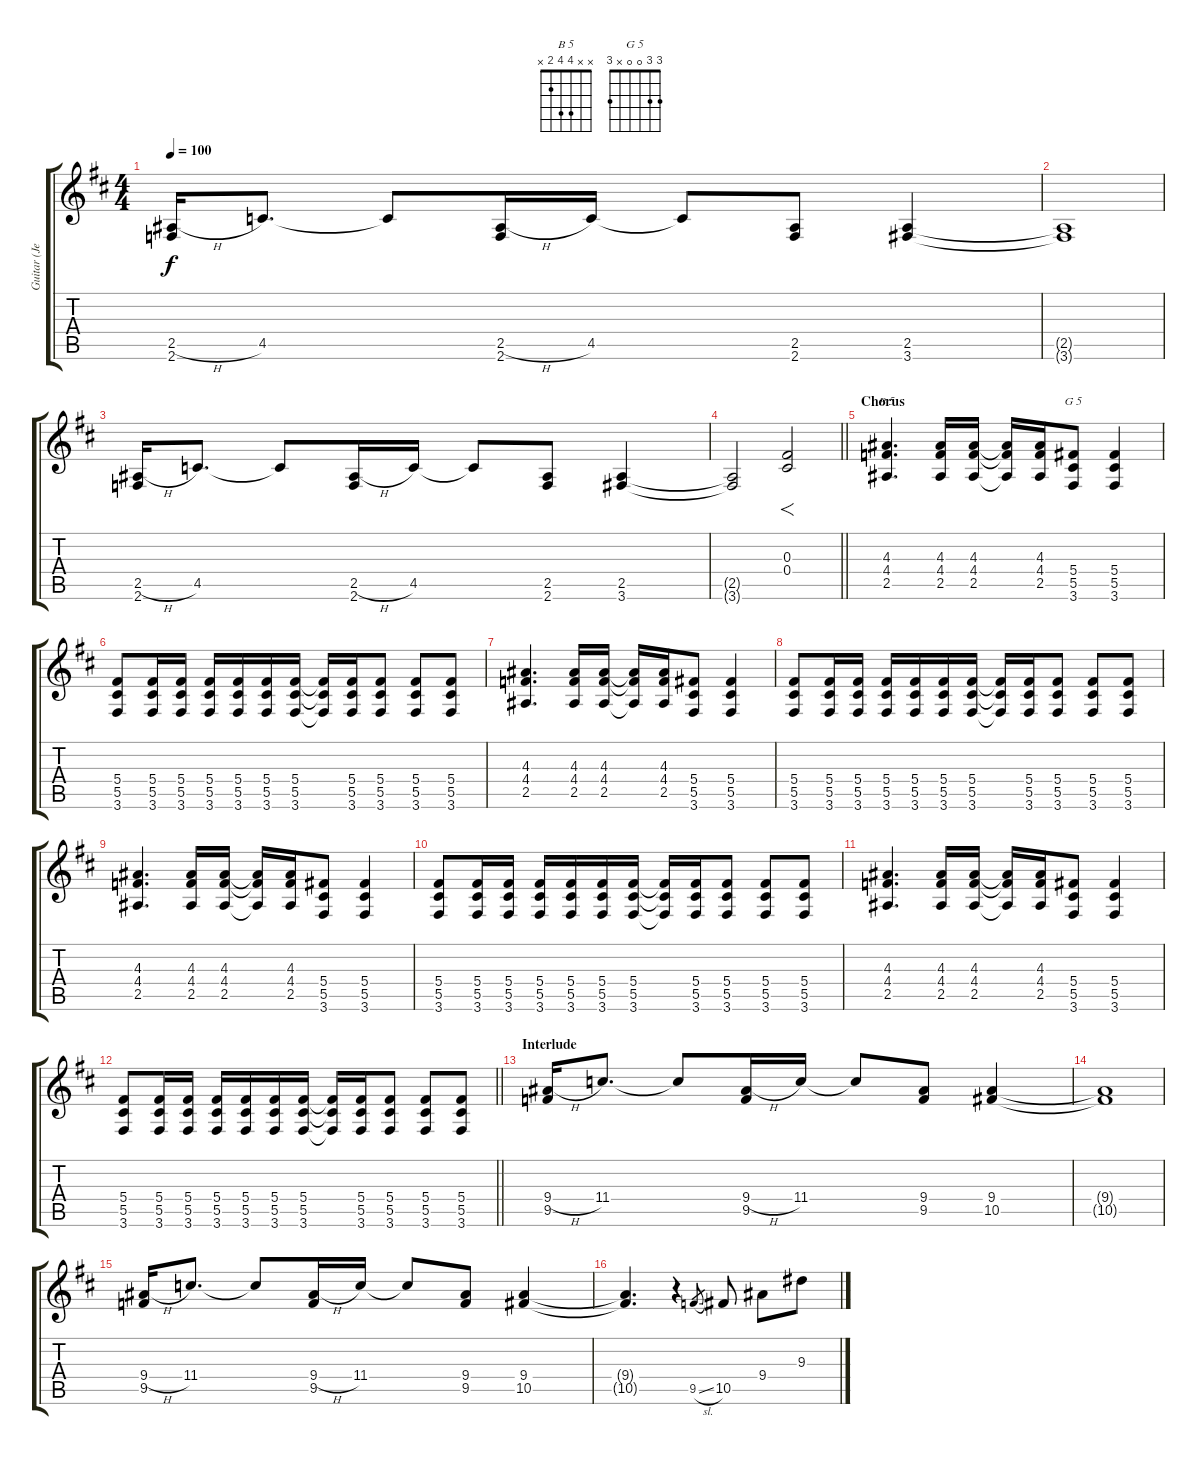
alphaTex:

\track ("Guitar (Jerry)" "Guitar (Je") {instrument distortionguitar}
\staff {score tabs}
\tuning (Eb4 Bb3 Gb3 Db3 Ab2 Eb2) {hide}
\chord ("B 5" x x 4 4 2 x)
\chord ("G 5" 3 3 0 0 x 3)
\ts (4 4)
\tempo 100
\clef g2
\ks bminor
(2.5{h} 2.6).16{dy f} 4.5.8{d} 4.5{t}.8 (2.5{h} 2.6).16 4.5.16 4.5{t}.8 (2.5 2.6).8 (2.5 3.6).4 |
(2.5{t} 3.6{t}).1 |
(2.5{h} 2.6).16 4.5.8{d} 4.5{t}.8 (2.5{h} 2.6).16 4.5.16 4.5{t}.8 (2.5 2.6).8 (2.5 3.6).4 |
\barLineRight lightlight
(2.5{t} 3.6{t}).2 (0.3 0.4).2{f} |
\section ("" "Chorus")
(4.3 4.4 2.5).4{d ch "B 5"} (4.3 4.4 2.5).16 (4.3 4.4 2.5).16 (4.3{t} 4.4{t} 2.5{t}).16 (4.3 4.4 2.5).16 (5.4 5.5 3.6).8{ch "G 5"} (5.4 5.5 3.6).4 |
(5.4 5.5 3.6).8 (5.4 5.5 3.6).16 (5.4 5.5 3.6).16 (5.4 5.5 3.6).16 (5.4 5.5 3.6).16 (5.4 5.5 3.6).16 (5.4 5.5 3.6).16 (5.4{t} 5.5{t} 3.6{t}).16 (5.4 5.5 3.6).16 (5.4 5.5 3.6).8 (5.4 5.5 3.6).8 (5.4 5.5 3.6).8 |
(4.3 4.4 2.5).4{d} (4.3 4.4 2.5).16 (4.3 4.4 2.5).16 (4.3{t} 4.4{t} 2.5{t}).16 (4.3 4.4 2.5).16 (5.4 5.5 3.6).8 (5.4 5.5 3.6).4 |
(5.4 5.5 3.6).8 (5.4 5.5 3.6).16 (5.4 5.5 3.6).16 (5.4 5.5 3.6).16 (5.4 5.5 3.6).16 (5.4 5.5 3.6).16 (5.4 5.5 3.6).16 (5.4{t} 5.5{t} 3.6{t}).16 (5.4 5.5 3.6).16 (5.4 5.5 3.6).8 (5.4 5.5 3.6).8 (5.4 5.5 3.6).8 |
(4.3 4.4 2.5).4{d} (4.3 4.4 2.5).16 (4.3 4.4 2.5).16 (4.3{t} 4.4{t} 2.5{t}).16 (4.3 4.4 2.5).16 (5.4 5.5 3.6).8 (5.4 5.5 3.6).4 |
(5.4 5.5 3.6).8 (5.4 5.5 3.6).16 (5.4 5.5 3.6).16 (5.4 5.5 3.6).16 (5.4 5.5 3.6).16 (5.4 5.5 3.6).16 (5.4 5.5 3.6).16 (5.4{t} 5.5{t} 3.6{t}).16 (5.4 5.5 3.6).16 (5.4 5.5 3.6).8 (5.4 5.5 3.6).8 (5.4 5.5 3.6).8 |
(4.3 4.4 2.5).4{d} (4.3 4.4 2.5).16 (4.3 4.4 2.5).16 (4.3{t} 4.4{t} 2.5{t}).16 (4.3 4.4 2.5).16 (5.4 5.5 3.6).8 (5.4 5.5 3.6).4 |
\barLineRight lightlight
(5.4 5.5 3.6).8 (5.4 5.5 3.6).16 (5.4 5.5 3.6).16 (5.4 5.5 3.6).16 (5.4 5.5 3.6).16 (5.4 5.5 3.6).16 (5.4 5.5 3.6).16 (5.4{t} 5.5{t} 3.6{t}).16 (5.4 5.5 3.6).16 (5.4 5.5 3.6).8 (5.4 5.5 3.6).8 (5.4 5.5 3.6).8 |
\section ("" "Interlude")
(9.4{h} 9.5).16 11.4.8{d} 11.4{t}.8 (9.4{h} 9.5).16 11.4.16 11.4{t}.8 (9.4 9.5).8 (9.4 10.5).4 |
(9.4{t} 10.5{t}).1 |
(9.4{h} 9.5).16 11.4.8{d} 11.4{t}.8 (9.4{h} 9.5).16 11.4.16 11.4{t}.8 (9.4 9.5).8 (9.4 10.5).4 |
(9.4{t} 10.5{t}).4{d} r.4 9.5{sl}.8{gr} 10.5.8 9.4.8 9.3.8
